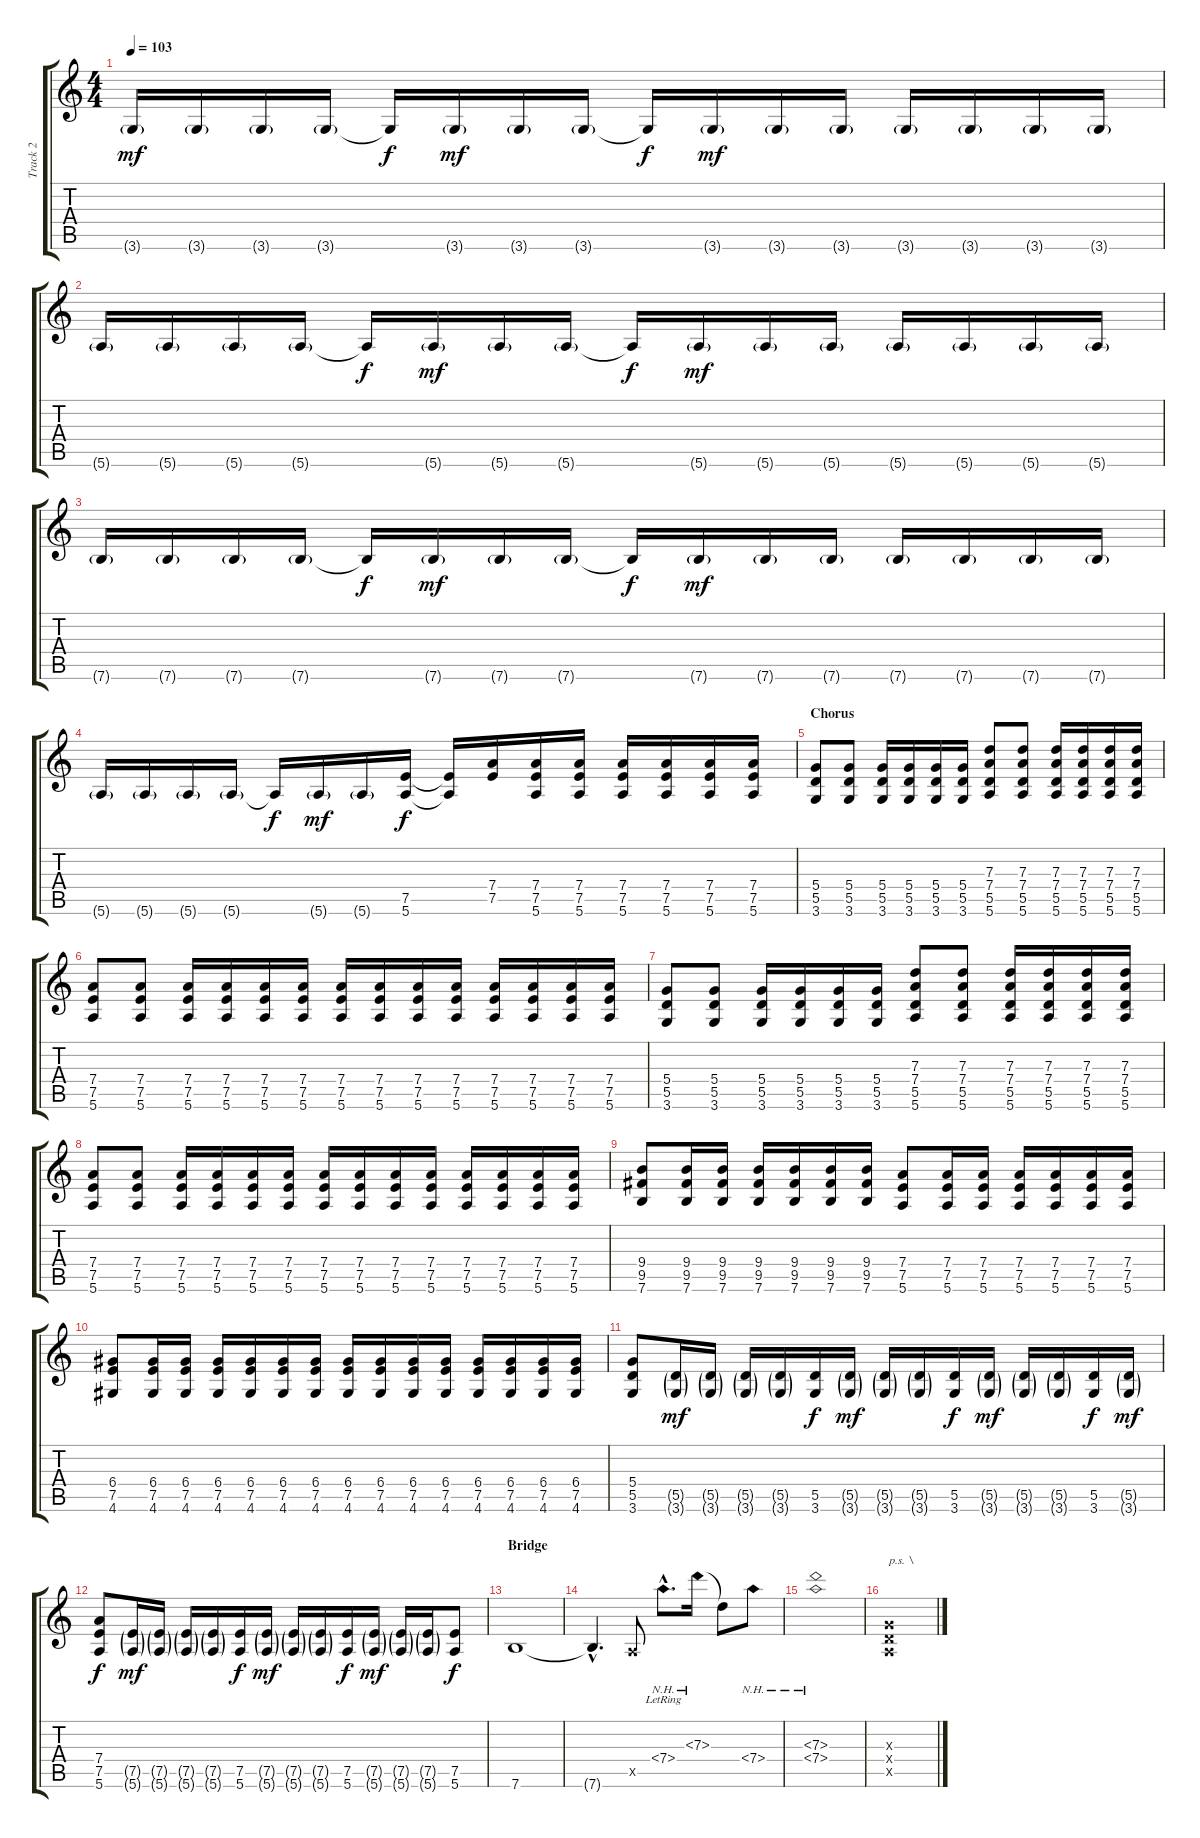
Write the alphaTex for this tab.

\track ("Track 2" "Track 2") {instrument overdrivenguitar}
\staff {score tabs}
\tuning (E4 B3 G3 D3 A2 E2) {hide}
\ts (4 4)
\tempo 103
\clef g2
\ks c
3.6{g}.16{dy mf} 3.6{g}.16 3.6{g}.16 3.6{g}.16 3.6{t}.16{dy f} 3.6{g}.16{dy mf} 3.6{g}.16 3.6{g}.16 3.6{t}.16{dy f} 3.6{g}.16{dy mf} 3.6{g}.16 3.6{g}.16 3.6{g}.16 3.6{g}.16 3.6{g}.16 3.6{g}.16 |
5.6{g}.16 5.6{g}.16 5.6{g}.16 5.6{g}.16 5.6{t}.16{dy f} 5.6{g}.16{dy mf} 5.6{g}.16 5.6{g}.16 5.6{t}.16{dy f} 5.6{g}.16{dy mf} 5.6{g}.16 5.6{g}.16 5.6{g}.16 5.6{g}.16 5.6{g}.16 5.6{g}.16 |
7.6{g}.16 7.6{g}.16 7.6{g}.16 7.6{g}.16 7.6{t}.16{dy f} 7.6{g}.16{dy mf} 7.6{g}.16 7.6{g}.16 7.6{t}.16{dy f} 7.6{g}.16{dy mf} 7.6{g}.16 7.6{g}.16 7.6{g}.16 7.6{g}.16 7.6{g}.16 7.6{g}.16 |
5.6{g}.16 5.6{g}.16 5.6{g}.16 5.6{g}.16 5.6{t}.16{dy f} 5.6{g}.16{dy mf} 5.6{g}.16 (7.5 5.6).16{dy f} (7.5{t} 5.6{t}).16 (7.4 7.5).16 (7.4 7.5 5.6).16 (7.4 7.5 5.6).16 (7.4 7.5 5.6).16 (7.4 7.5 5.6).16 (7.4 7.5 5.6).16 (7.4 7.5 5.6).16 |
\section ("" "Chorus")
(5.4 5.5 3.6).8 (5.4 5.5 3.6).8 (5.4 5.5 3.6).16 (5.4 5.5 3.6).16 (5.4 5.5 3.6).16 (5.4 5.5 3.6).16 (7.3 7.4 5.5 5.6).8 (7.3 7.4 5.5 5.6).8 (7.3 7.4 5.5 5.6).16 (7.3 7.4 5.5 5.6).16 (7.3 7.4 5.5 5.6).16 (7.3 7.4 5.5 5.6).16 |
(7.4 7.5 5.6).8 (7.4 7.5 5.6).8 (7.4 7.5 5.6).16 (7.4 7.5 5.6).16 (7.4 7.5 5.6).16 (7.4 7.5 5.6).16 (7.4 7.5 5.6).16 (7.4 7.5 5.6).16 (7.4 7.5 5.6).16 (7.4 7.5 5.6).16 (7.4 7.5 5.6).16 (7.4 7.5 5.6).16 (7.4 7.5 5.6).16 (7.4 7.5 5.6).16 |
(5.4 5.5 3.6).8 (5.4 5.5 3.6).8 (5.4 5.5 3.6).16 (5.4 5.5 3.6).16 (5.4 5.5 3.6).16 (5.4 5.5 3.6).16 (7.3 7.4 5.5 5.6).8 (7.3 7.4 5.5 5.6).8 (7.3 7.4 5.5 5.6).16 (7.3 7.4 5.5 5.6).16 (7.3 7.4 5.5 5.6).16 (7.3 7.4 5.5 5.6).16 |
(7.4 7.5 5.6).8 (7.4 7.5 5.6).8 (7.4 7.5 5.6).16 (7.4 7.5 5.6).16 (7.4 7.5 5.6).16 (7.4 7.5 5.6).16 (7.4 7.5 5.6).16 (7.4 7.5 5.6).16 (7.4 7.5 5.6).16 (7.4 7.5 5.6).16 (7.4 7.5 5.6).16 (7.4 7.5 5.6).16 (7.4 7.5 5.6).16 (7.4 7.5 5.6).16 |
(9.4 9.5 7.6).8 (9.4 9.5 7.6).16 (9.4 9.5 7.6).16 (9.4 9.5 7.6).16 (9.4 9.5 7.6).16 (9.4 9.5 7.6).16 (9.4 9.5 7.6).16 (7.4 7.5 5.6).8 (7.4 7.5 5.6).16 (7.4 7.5 5.6).16 (7.4 7.5 5.6).16 (7.4 7.5 5.6).16 (7.4 7.5 5.6).16 (7.4 7.5 5.6).16 |
(6.4 7.5 4.6).8 (6.4 7.5 4.6).16 (6.4 7.5 4.6).16 (6.4 7.5 4.6).16 (6.4 7.5 4.6).16 (6.4 7.5 4.6).16 (6.4 7.5 4.6).16 (6.4 7.5 4.6).16 (6.4 7.5 4.6).16 (6.4 7.5 4.6).16 (6.4 7.5 4.6).16 (6.4 7.5 4.6).16 (6.4 7.5 4.6).16 (6.4 7.5 4.6).16 (6.4 7.5 4.6).16 |
(5.4 5.5 3.6).8 (5.5{g} 3.6{g}).16{dy mf} (5.5{g} 3.6{g}).16 (5.5{g} 3.6{g}).16 (5.5{g} 3.6{g}).16 (5.5 3.6).16{dy f} (5.5{g} 3.6{g}).16{dy mf} (5.5{g} 3.6{g}).16 (5.5{g} 3.6{g}).16 (5.5 3.6).16{dy f} (5.5{g} 3.6{g}).16{dy mf} (5.5{g} 3.6{g}).16 (5.5{g} 3.6{g}).16 (5.5 3.6).16{dy f} (5.5{g} 3.6{g}).16{dy mf} |
(7.4 7.5 5.6).8{dy f} (7.5{g} 5.6{g}).16{dy mf} (7.5{g} 5.6{g}).16 (7.5{g} 5.6{g}).16 (7.5{g} 5.6{g}).16 (7.5 5.6).16{dy f} (7.5{g} 5.6{g}).16{dy mf} (7.5{g} 5.6{g}).16 (7.5{g} 5.6{g}).16 (7.5 5.6).16{dy f} (7.5{g} 5.6{g}).16{dy mf} (7.5{g} 5.6{g}).16 (7.5{g} 5.6{g}).16 (7.5 5.6).8{dy f} |
\section ("" "Bridge")
7.6.1 |
7.6{hac t}.4{d} 0.5{x}.8 7.4{nh hac lr}.8{d} 7.3{nh}.16 7.3{t}.8 7.4{nh}.8 |
(7.3{nh} 7.4{nh}).1 |
(0.3{x} 0.4{x} 0.5{x}).1{txt "p.s. \\"}
